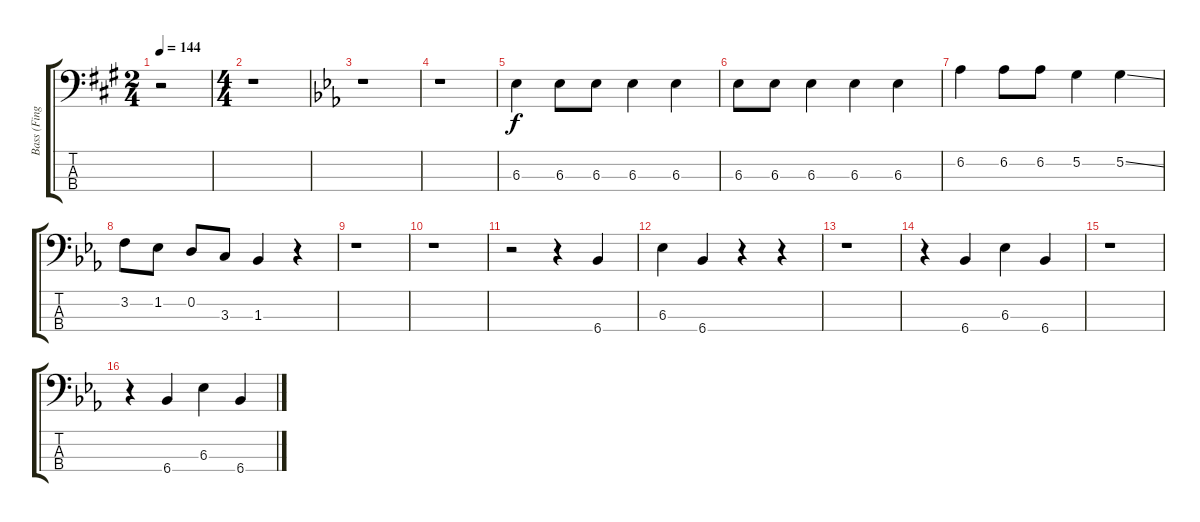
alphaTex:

\track ("Bass (Finger)" "Bass (Fing") {instrument electricbassfinger}
\staff {score tabs}
\tuning (G2 D2 A1 E1) {hide}
\ts (2 4)
\tempo 144
\clef f4
\ks a
r.2{dy f} |
\ts (4 4)
r.1 |
\ks eb
r.1 |
r.1 |
6.3.4 6.3.8 6.3.8 6.3.4 6.3.4 |
6.3.8 6.3.8 6.3.4 6.3.4 6.3.4 |
6.2.4 6.2.8 6.2.8 5.2.4 5.2{ss}.4 |
3.2.8 1.2.8 0.2.8 3.3.8 1.3.4 r.4 |
r.1 |
r.1 |
r.2 r.4 6.4.4 |
6.3.4 6.4.4 r.4 r.4 |
r.1 |
r.4 6.4.4 6.3.4 6.4.4 |
r.1 |
r.4 6.4.4 6.3.4 6.4.4
